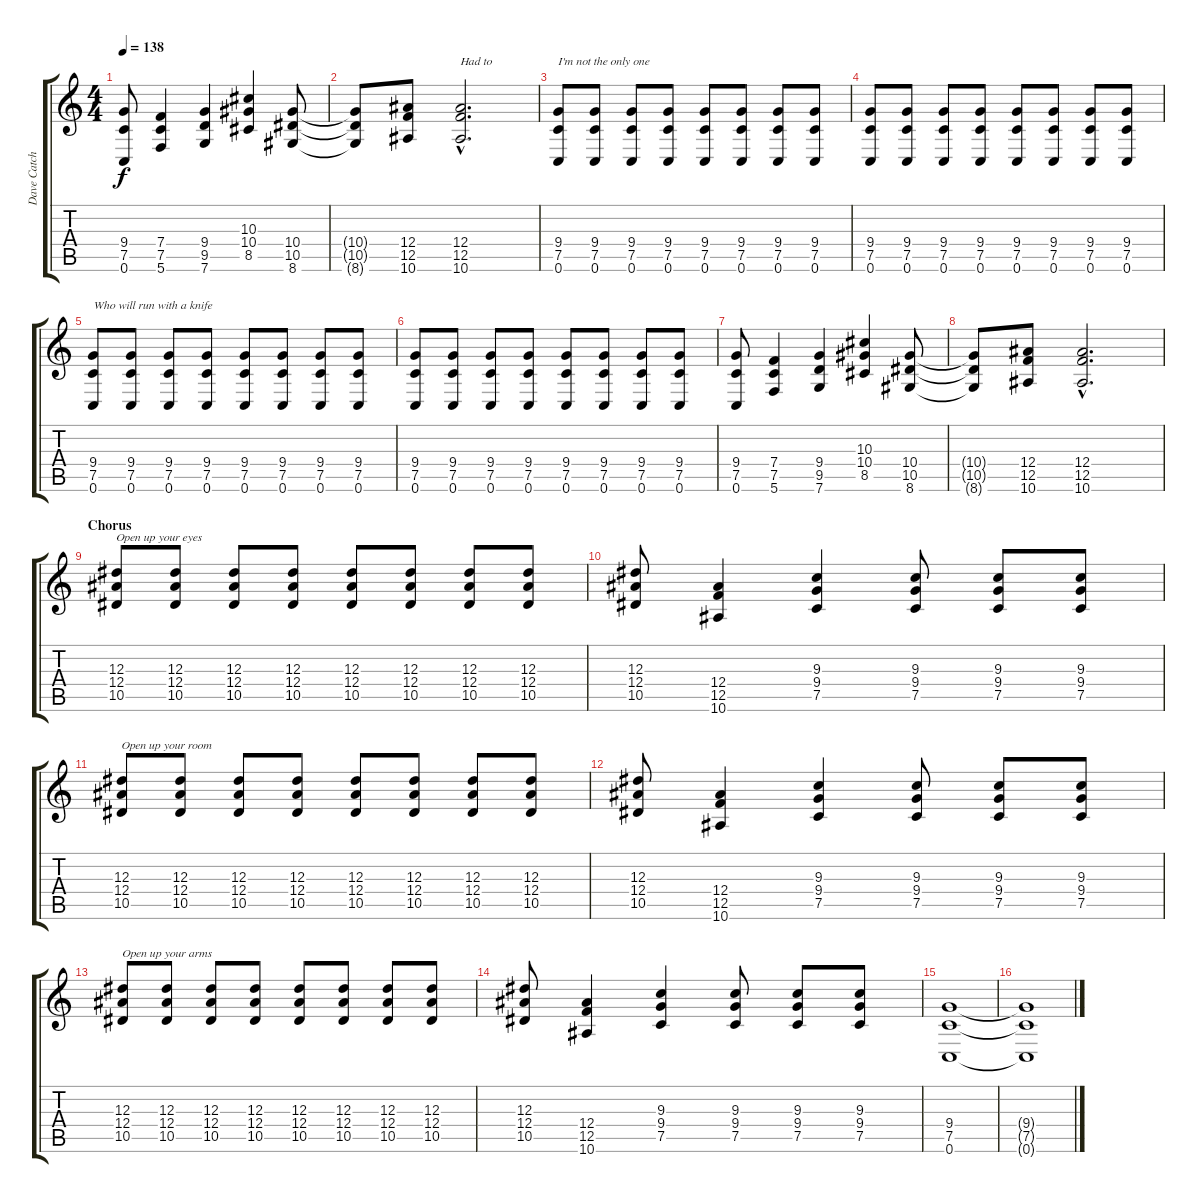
\track ("Dave Catching" "Dave Catch") {instrument distortionguitar}
\staff {score tabs}
\tuning (C4 G3 Eb3 Bb2 F2 C2) {hide}
\ts (4 4)
\tempo 138
\clef g2
\ks c
(9.4 7.5 0.6).8{dy f} (7.4 7.5 5.6).4 (9.4 9.5 7.6).4 (10.3 10.4 8.5).4 (10.4 10.5 8.6).8 |
(10.4{t} 10.5{t} 8.6{t}).8 (12.4 12.5 10.6).8 (12.4{hac} 12.5{hac} 10.6{hac}).2{d txt "Had to"} |
(9.4 7.5 0.6).8{txt "I'm not the only one"} (9.4 7.5 0.6).8 (9.4 7.5 0.6).8 (9.4 7.5 0.6).8 (9.4 7.5 0.6).8 (9.4 7.5 0.6).8 (9.4 7.5 0.6).8 (9.4 7.5 0.6).8 |
(9.4 7.5 0.6).8 (9.4 7.5 0.6).8 (9.4 7.5 0.6).8 (9.4 7.5 0.6).8 (9.4 7.5 0.6).8 (9.4 7.5 0.6).8 (9.4 7.5 0.6).8 (9.4 7.5 0.6).8 |
(9.4 7.5 0.6).8{txt "Who will run with a knife"} (9.4 7.5 0.6).8 (9.4 7.5 0.6).8 (9.4 7.5 0.6).8 (9.4 7.5 0.6).8 (9.4 7.5 0.6).8 (9.4 7.5 0.6).8 (9.4 7.5 0.6).8 |
(9.4 7.5 0.6).8 (9.4 7.5 0.6).8 (9.4 7.5 0.6).8 (9.4 7.5 0.6).8 (9.4 7.5 0.6).8 (9.4 7.5 0.6).8 (9.4 7.5 0.6).8 (9.4 7.5 0.6).8 |
(9.4 7.5 0.6).8 (7.4 7.5 5.6).4 (9.4 9.5 7.6).4 (10.3 10.4 8.5).4 (10.4 10.5 8.6).8 |
(10.4{t} 10.5{t} 8.6{t}).8 (12.4 12.5 10.6).8 (12.4{hac} 12.5{hac} 10.6{hac}).2{d} |
\section ("" "Chorus")
(12.3 12.4 10.5).8{txt "Open up your eyes" balance 8} (12.3 12.4 10.5).8 (12.3 12.4 10.5).8 (12.3 12.4 10.5).8 (12.3 12.4 10.5).8 (12.3 12.4 10.5).8 (12.3 12.4 10.5).8 (12.3 12.4 10.5).8 |
(12.3 12.4 10.5).8 (12.4 12.5 10.6).4 (9.3 9.4 7.5).4 (9.3 9.4 7.5).8 (9.3 9.4 7.5).8 (9.3 9.4 7.5).8 |
(12.3 12.4 10.5).8{txt "Open up your room"} (12.3 12.4 10.5).8 (12.3 12.4 10.5).8 (12.3 12.4 10.5).8 (12.3 12.4 10.5).8 (12.3 12.4 10.5).8 (12.3 12.4 10.5).8 (12.3 12.4 10.5).8 |
(12.3 12.4 10.5).8 (12.4 12.5 10.6).4 (9.3 9.4 7.5).4 (9.3 9.4 7.5).8 (9.3 9.4 7.5).8 (9.3 9.4 7.5).8 |
(12.3 12.4 10.5).8{txt "Open up your arms"} (12.3 12.4 10.5).8 (12.3 12.4 10.5).8 (12.3 12.4 10.5).8 (12.3 12.4 10.5).8 (12.3 12.4 10.5).8 (12.3 12.4 10.5).8 (12.3 12.4 10.5).8 |
(12.3 12.4 10.5).8 (12.4 12.5 10.6).4 (9.3 9.4 7.5).4 (9.3 9.4 7.5).8 (9.3 9.4 7.5).8 (9.3 9.4 7.5).8 |
(9.4 7.5 0.6).1 |
(9.4{t} 7.5{t} 0.6{t}).1
